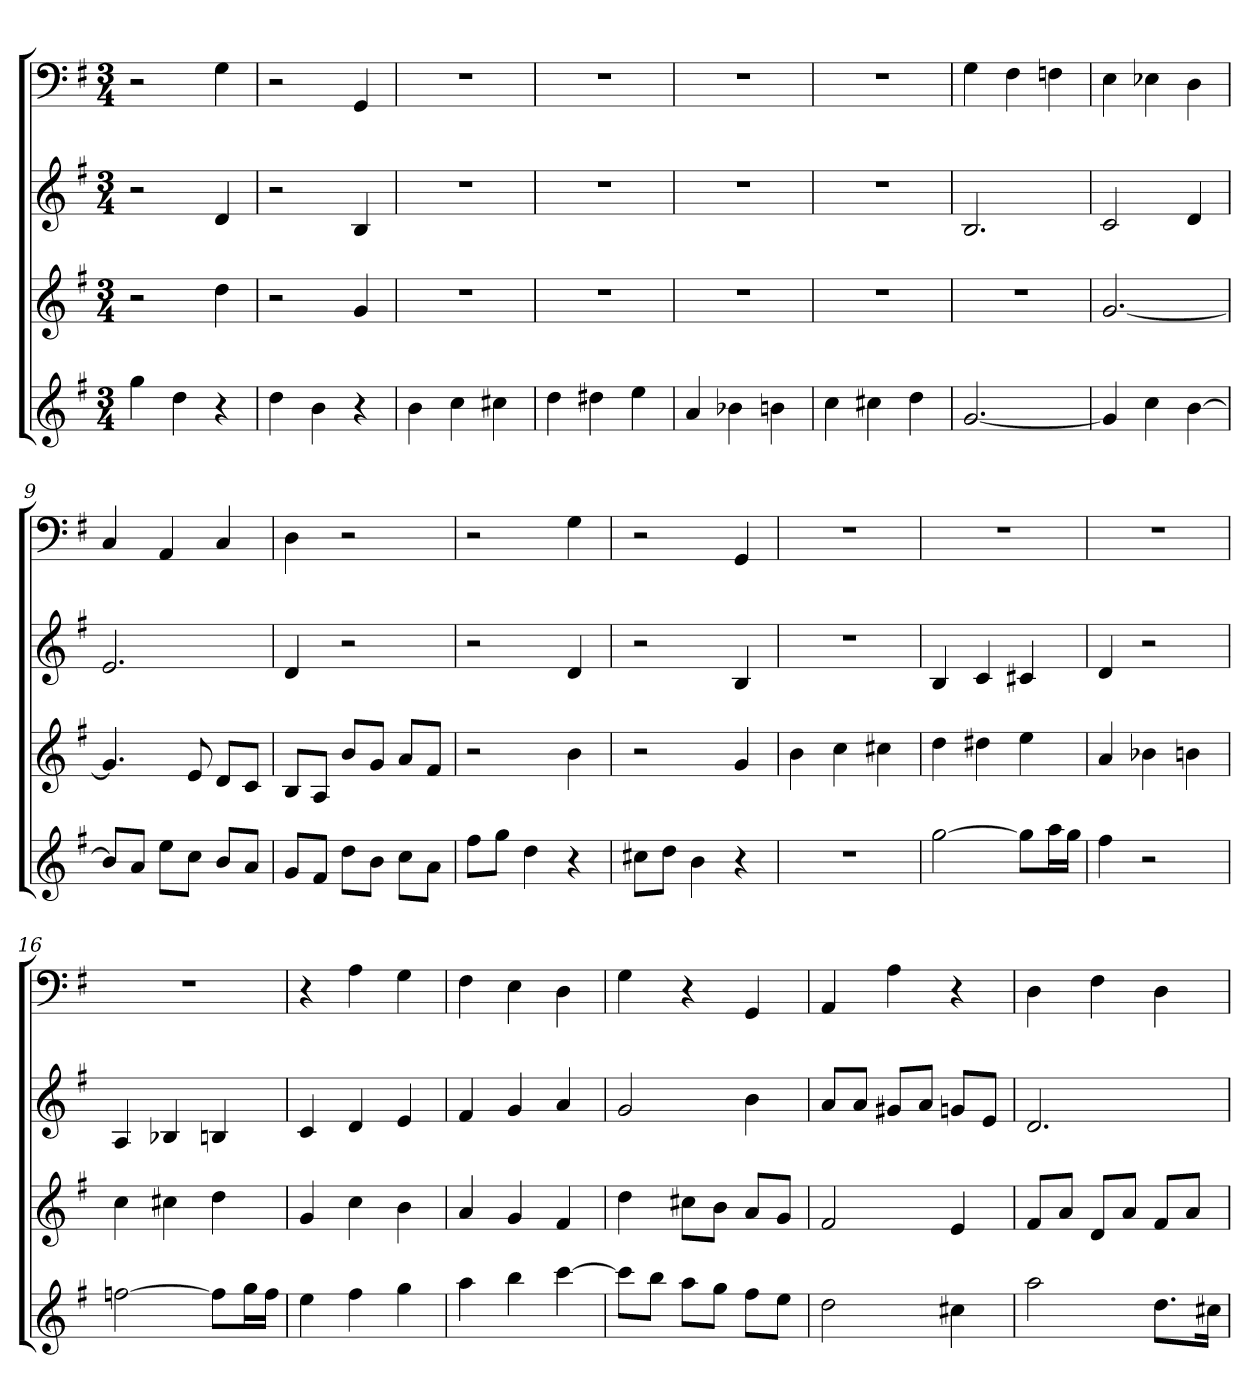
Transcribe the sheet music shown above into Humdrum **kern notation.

**kern	**kern	**kern	**kern
*part4	*part3	*part2	*part1
*staff4	*staff3	*staff2	*staff1
*k[f#]	*k[f#]	*k[f#]	*k[f#]
*G:	*G:	*G:	*G:
*M3/4	*M3/4	*M3/4	*M3/4
=1	=1	=1	=1
4gg	2r	2r	2r
4dd	.	.	.
4r	4dd	4d	4G
=2	=2	=2	=2
4dd	2r	2r	2r
4b	.	.	.
4r	4g	4B	4GG
=3	=3	=3	=3
4b	2.r	2.r	2.r
4cc	.	.	.
4cc#X	.	.	.
=4	=4	=4	=4
4dd	2.r	2.r	2.r
4dd#X	.	.	.
4ee	.	.	.
=5	=5	=5	=5
4a	2.r	2.r	2.r
4b-X	.	.	.
4bn	.	.	.
=6	=6	=6	=6
4cc	2.r	2.r	2.r
4cc#X	.	.	.
4dd	.	.	.
=7	=7	=7	=7
[2.g	2.r	2.B	4G
.	.	.	4F#
.	.	.	4Fn
=8	=8	=8	=8
4g]	[2.g	2c	4E
4cc	.	.	4E-X
[4b	.	4d	4D
=9	=9	=9	=9
8bL]	4.g]	2.e	4C
8aJ	.	.	.
8eeL	.	.	4AA
8ccJ	8e	.	.
8bL	8dL	.	4C
8aJ	8cJ	.	.
=10	=10	=10	=10
8gL	8BL	4d	4D
8f#J	8AJ	.	.
8ddL	8bL	2r	2r
8bJ	8gJ	.	.
8ccL	8aL	.	.
8aJ	8f#J	.	.
=11	=11	=11	=11
8ff#L	2r	2r	2r
8ggJ	.	.	.
4dd	.	.	.
4r	4b	4d	4G
=12	=12	=12	=12
8cc#XL	2r	2r	2r
8ddJ	.	.	.
4b	.	.	.
4r	4g	4B	4GG
=13	=13	=13	=13
2.r	4b	2.r	2.r
.	4cc	.	.
.	4cc#X	.	.
=14	=14	=14	=14
[2gg	4dd	4B	2.r
.	4dd#X	4c	.
8ggL]	4ee	4c#X	.
16aaL	.	.	.
16ggJJ	.	.	.
=15	=15	=15	=15
4ff#	4a	4d	2.r
2r	4b-X	2r	.
.	4bn	.	.
=16	=16	=16	=16
[2ffn	4cc	4A	2.r
.	4cc#X	4B-X	.
8ffL]	4dd	4Bn	.
16ggL	.	.	.
16ffJJ	.	.	.
=17	=17	=17	=17
4ee	4g	4c	4r
4ff#	4cc	4d	4A
4gg	4b	4e	4G
=18	=18	=18	=18
4aa	4a	4f#	4F#
4bb	4g	4g	4E
[4ccc	4f#	4a	4D
=19	=19	=19	=19
8cccL]	4dd	2g	4G
8bbJ	.	.	.
8aaL	8cc#XL	.	4r
8ggJ	8bJ	.	.
8ff#L	8aL	4b	4GG
8eeJ	8gJ	.	.
=20	=20	=20	=20
2dd	2f#	8aL	4AA
.	.	8aJ	.
.	.	8g#XL	4A
.	.	8aJ	.
4cc#X	4e	8gnL	4r
.	.	8eJ	.
=21	=21	=21	=21
2aa	8f#L	2.d	4D
.	8aJ	.	.
.	8dL	.	4F#
.	8aJ	.	.
8.ddL	8f#L	.	4D
.	8aJ	.	.
16cc#XJk	.	.	.
=	=	=	=
*-	*-	*-	*-
